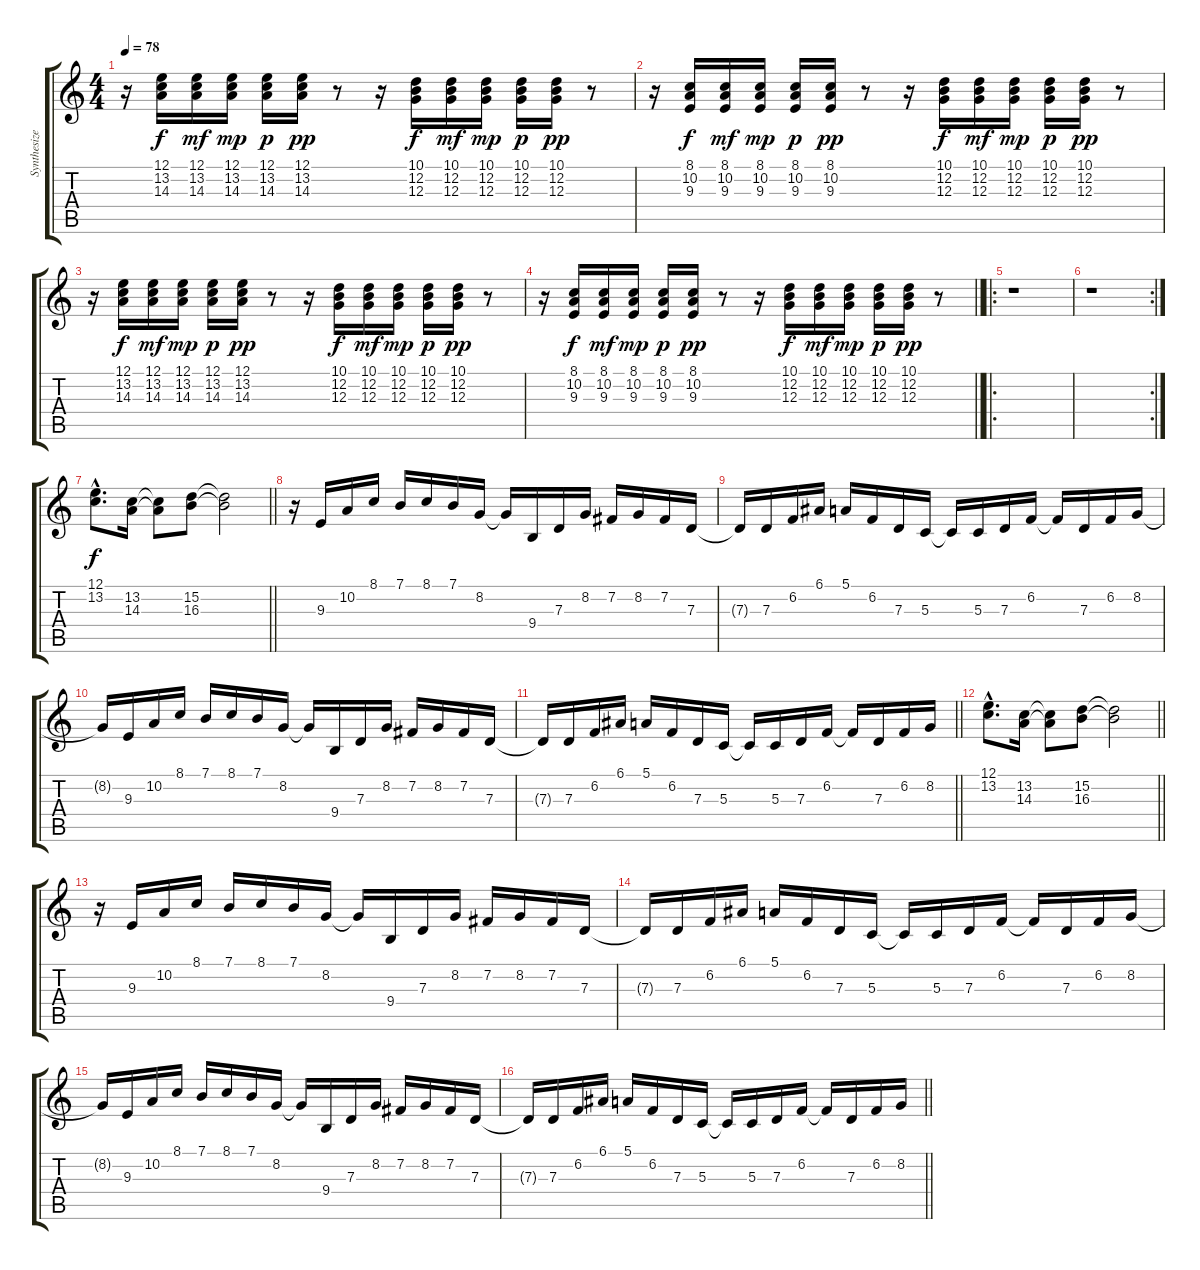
\track ("Synthesizer" "Synthesize") {instrument choiraahs}
\staff {score tabs}
\tuning (E4 B3 G3 D3 A2 D2) {hide}
\ts (4 4)
\tempo 78
\clef g2
\ks c
r.16{dy f instrument choiraahs} (12.1 13.2 14.3).16 (12.1 13.2 14.3).16{dy mf} (12.1 13.2 14.3).16{dy mp} (12.1 13.2 14.3).16{dy p} (12.1 13.2 14.3).16{dy pp} r.8 r.16 (10.1 12.2 12.3).16{dy f} (10.1 12.2 12.3).16{dy mf} (10.1 12.2 12.3).16{dy mp} (10.1 12.2 12.3).16{dy p} (10.1 12.2 12.3).16{dy pp} r.8 |
r.16 (8.1 10.2 9.3).16{dy f} (8.1 10.2 9.3).16{dy mf} (8.1 10.2 9.3).16{dy mp} (8.1 10.2 9.3).16{dy p} (8.1 10.2 9.3).16{dy pp} r.8 r.16 (10.1 12.2 12.3).16{dy f} (10.1 12.2 12.3).16{dy mf} (10.1 12.2 12.3).16{dy mp} (10.1 12.2 12.3).16{dy p} (10.1 12.2 12.3).16{dy pp} r.8 |
r.16 (12.1 13.2 14.3).16{dy f} (12.1 13.2 14.3).16{dy mf} (12.1 13.2 14.3).16{dy mp} (12.1 13.2 14.3).16{dy p} (12.1 13.2 14.3).16{dy pp} r.8 r.16 (10.1 12.2 12.3).16{dy f} (10.1 12.2 12.3).16{dy mf} (10.1 12.2 12.3).16{dy mp} (10.1 12.2 12.3).16{dy p} (10.1 12.2 12.3).16{dy pp} r.8 |
\barLineRight lightlight
r.16 (8.1 10.2 9.3).16{dy f} (8.1 10.2 9.3).16{dy mf} (8.1 10.2 9.3).16{dy mp} (8.1 10.2 9.3).16{dy p} (8.1 10.2 9.3).16{dy pp} r.8 r.16 (10.1 12.2 12.3).16{dy f} (10.1 12.2 12.3).16{dy mf} (10.1 12.2 12.3).16{dy mp} (10.1 12.2 12.3).16{dy p} (10.1 12.2 12.3).16{dy pp} r.8 |
\ro
r.1 |
\rc 2
r.1 |
\barLineRight lightlight
(12.1{hac} 13.2{hac}).8{d dy f} (13.2 14.3).16 (13.2{t} 14.3{t}).8 (15.2 16.3).8 (15.2{t} 16.3{t}).2 |
r.16 9.3.16 10.2.16 8.1.16 7.1.16 8.1.16 7.1.16 8.2.16 8.2{t}.16 9.4.16 7.3.16 8.2.16 7.2.16 8.2.16 7.2.16 7.3.16 |
7.3{t}.16 7.3.16 6.2.16 6.1.16 5.1.16 6.2.16 7.3.16 5.3.16 5.3{t}.16 5.3.16 7.3.16 6.2.16 6.2{t}.16 7.3.16 6.2.16 8.2.16 |
8.2{t}.16 9.3.16 10.2.16 8.1.16 7.1.16 8.1.16 7.1.16 8.2.16 8.2{t}.16 9.4.16 7.3.16 8.2.16 7.2.16 8.2.16 7.2.16 7.3.16 |
\barLineRight lightlight
7.3{t}.16 7.3.16 6.2.16 6.1.16 5.1.16 6.2.16 7.3.16 5.3.16 5.3{t}.16 5.3.16 7.3.16 6.2.16 6.2{t}.16 7.3.16 6.2.16 8.2.16 |
\barLineRight lightlight
(12.1{hac} 13.2{hac}).8{d} (13.2 14.3).16 (13.2{t} 14.3{t}).8 (15.2 16.3).8 (15.2{t} 16.3{t}).2 |
r.16 9.3.16 10.2.16 8.1.16 7.1.16 8.1.16 7.1.16 8.2.16 8.2{t}.16 9.4.16 7.3.16 8.2.16 7.2.16 8.2.16 7.2.16 7.3.16 |
7.3{t}.16 7.3.16 6.2.16 6.1.16 5.1.16 6.2.16 7.3.16 5.3.16 5.3{t}.16 5.3.16 7.3.16 6.2.16 6.2{t}.16 7.3.16 6.2.16 8.2.16 |
8.2{t}.16 9.3.16 10.2.16 8.1.16 7.1.16 8.1.16 7.1.16 8.2.16 8.2{t}.16 9.4.16 7.3.16 8.2.16 7.2.16 8.2.16 7.2.16 7.3.16 |
\barLineRight lightlight
7.3{t}.16 7.3.16 6.2.16 6.1.16 5.1.16 6.2.16 7.3.16 5.3.16 5.3{t}.16 5.3.16 7.3.16 6.2.16 6.2{t}.16 7.3.16 6.2.16 8.2.16
